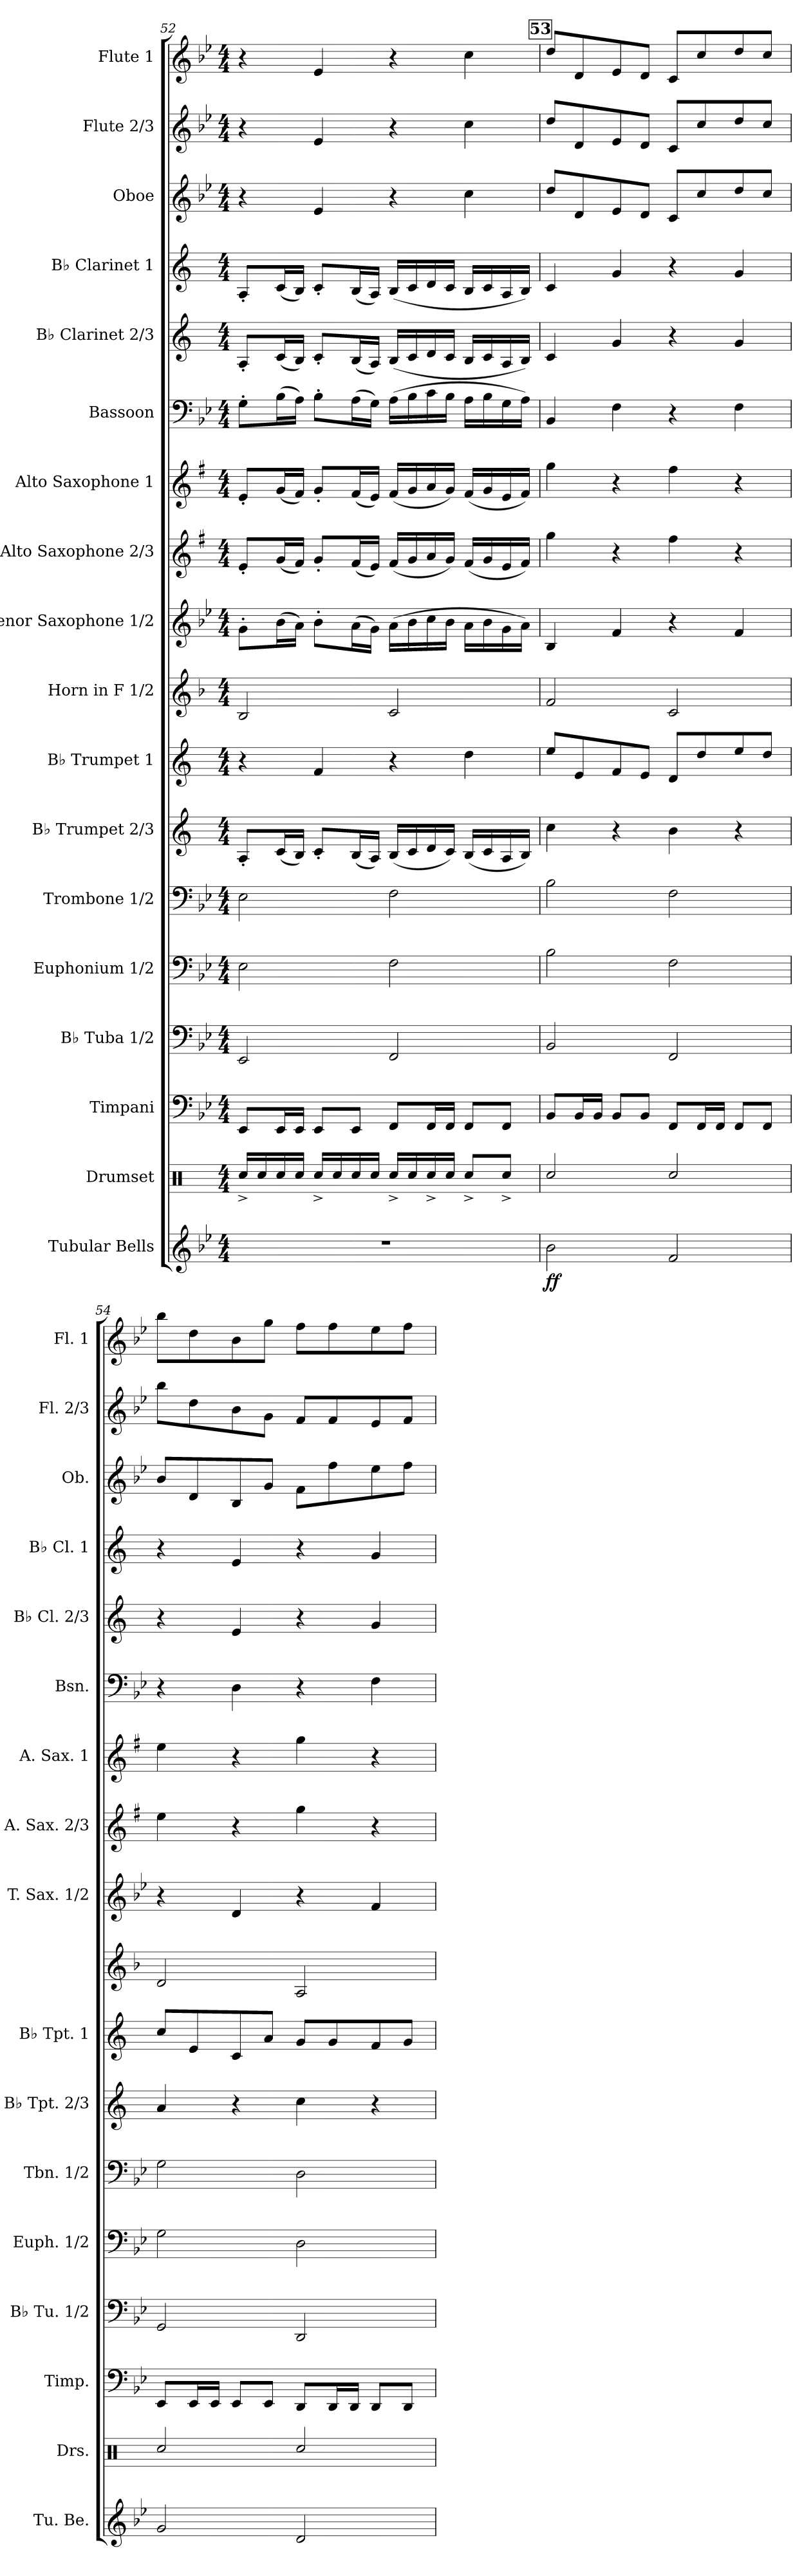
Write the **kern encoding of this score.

**kern	**dynam	**kern	**kern	**kern	**kern	**kern	**kern	**kern	**kern	**kern	**kern	**kern	**kern	**kern	**kern	**kern	**kern	**kern
*part18	*part18	*part17	*part16	*part15	*part14	*part13	*part12	*part11	*part10	*part9	*part8	*part7	*part6	*part5	*part4	*part3	*part2	*part1
*staff18	*staff18	*staff17	*staff16	*staff15	*staff14	*staff13	*staff12	*staff11	*staff10	*staff9	*staff8	*staff7	*staff6	*staff5	*staff4	*staff3	*staff2	*staff1
*I"Tubular Bells	*	*I"Drumset	*I"Timpani	*I"B♭ Tuba 1/2	*I"Euphonium 1/2	*I"Trombone 1/2	*I"B♭ Trumpet 2/3	*I"B♭ Trumpet 1	*I"Horn in F 1/2	*I"Tenor Saxophone 1/2	*I"Alto Saxophone 2/3	*I"Alto Saxophone 1	*I"Bassoon	*I"B♭ Clarinet 2/3	*I"B♭ Clarinet 1	*I"Oboe	*I"Flute 2/3	*I"Flute 1
*I'Tu. Be.	*	*I'Drs.	*I'Timp.	*I'B♭ Tu. 1/2	*I'Euph. 1/2	*I'Tbn. 1/2	*I'B♭ Tpt. 2/3	*I'B♭ Tpt. 1	*	*I'T. Sax. 1/2	*I'A. Sax. 2/3	*I'A. Sax. 1	*I'Bsn.	*I'B♭ Cl. 2/3	*I'B♭ Cl. 1	*I'Ob.	*I'Fl. 2/3	*I'Fl. 1
*clefG2	*	*clefX	*clefF4	*clefF4	*clefF4	*clefF4	*clefG2	*clefG2	*clefG2	*clefG2	*clefG2	*clefG2	*clefF4	*clefG2	*clefG2	*clefG2	*clefG2	*clefG2
*	*	*	*	*	*	*	*ITrd1c2	*ITrd1c2	*ITrd4c7	*ITrd8c14	*ITrd5c9	*ITrd5c9	*	*ITrd1c2	*ITrd1c2	*	*	*
*k[b-e-]	*	*k[]	*k[b-e-]	*k[b-e-]	*k[b-e-]	*k[b-e-]	*k[b-e-]	*k[b-e-]	*k[b-e-]	*k[b-e-]	*k[b-e-]	*k[b-e-]	*k[b-e-]	*k[b-e-]	*k[b-e-]	*k[b-e-]	*k[b-e-]	*k[b-e-]
*M4/4	*	*M4/4	*M4/4	*M4/4	*M4/4	*M4/4	*M4/4	*M4/4	*M4/4	*M4/4	*M4/4	*M4/4	*M4/4	*M4/4	*M4/4	*M4/4	*M4/4	*M4/4
=52	=52	=52	=52	=52	=52	=52	=52	=52	=52	=52	=52	=52	=52	=52	=52	=52	=52	=52
1r	.	16Rcc^/LL	8EE-/L	2EE-/	2E-\	2E-\	8G'/L	4r	2E-/	8G'\L	8G'/L	8G'/L	8G'\L	8G'/L	8G'/L	4r	4r	4r
.	.	16Rcc/	.	.	.	.	.	.	.	.	.	.	.	.	.	.	.	.
.	.	16Rcc/	16EE-/L	.	.	.	(16B-/L	.	.	(16B-\L	(16B-/L	(16B-/L	(16B-\L	(16B-/L	(16B-/L	.	.	.
.	.	16Rcc/JJ	16EE-/JJ	.	.	.	16A/JJ)	.	.	16A\JJ)	16A/JJ)	16A/JJ)	16A\JJ)	16A/JJ)	16A/JJ)	.	.	.
.	.	16Rcc^/LL	8EE-/L	.	.	.	8B-'/L	4e-/	.	8B-'\L	8B-'/L	8B-'/L	8B-'\L	8B-'/L	8B-'/L	4e-/	4e-/	4e-/
.	.	16Rcc/	.	.	.	.	.	.	.	.	.	.	.	.	.	.	.	.
.	.	16Rcc/	8EE-/J	.	.	.	(16A/L	.	.	(16A\L	(16A/L	(16A/L	(16A\L	(16A/L	(16A/L	.	.	.
.	.	16Rcc/JJ	.	.	.	.	16G/JJ)	.	.	16G\JJ)	16G/JJ)	16G/JJ)	16G\JJ)	16G/JJ)	16G/JJ)	.	.	.
.	.	16Rcc^/LL	8FF/L	2FF/	2F\	2F\	(16A/LL	4r	2F/	(16A\LL	(16A/LL	(16A/LL	(16A\LL	(16A/LL	(16A/LL	4r	4r	4r
.	.	16Rcc/	.	.	.	.	16B-/	.	.	16B-\	16B-/	16B-/	16B-\	16B-/	16B-/	.	.	.
.	.	16Rcc^/	16FF/L	.	.	.	16c/	.	.	16c\	16c/	16c/	16c\	16c/	16c/	.	.	.
.	.	16Rcc/JJ	16FF/JJ	.	.	.	16B-/JJ)	.	.	16B-\JJ	16B-/JJ)	16B-/JJ)	16B-\JJ	16B-/JJ	16B-/JJ	.	.	.
.	.	8Rcc^/L	8FF/L	.	.	.	(16A/LL	4cc\	.	16A\LL	(16A/LL	(16A/LL	16A\LL	16A/LL	16A/LL	4cc\	4cc\	4cc\
.	.	.	.	.	.	.	16B-/	.	.	16B-\	16B-/	16B-/	16B-\	16B-/	16B-/	.	.	.
.	.	8Rcc^/J	8FF/J	.	.	.	16G/	.	.	16G\	16G/	16G/	16G\	16G/	16G/	.	.	.
.	.	.	.	.	.	.	16A/JJ)	.	.	16A\JJ)	16A/JJ)	16A/JJ)	16A\JJ)	16A/JJ)	16A/JJ)	.	.	.
!!LO:REH:place=s1:a:B:fs=14:t=53
=53	=53	=53	=53	=53	=53	=53	=53	=53	=53	=53	=53	=53	=53	=53	=53	=53	=53	=53
!	!LO:DY:b	!	!	!	!	!	!	!	!	!	!	!	!	!	!	!	!	!
2b-\	ff	2Rcc/	8BB-/L	2BB-/	2B-\	2B-\	4b-\	8dd/L	2B-/	4BB-/	4b-\	4b-\	4BB-/	4B-/	4B-/	8dd/L	8dd/L	8dd/L
.	.	.	16BB-/L	.	.	.	.	8d/	.	.	.	.	.	.	.	8d/	8d/	8d/
.	.	.	16BB-/JJ	.	.	.	.	.	.	.	.	.	.	.	.	.	.	.
.	.	.	8BB-/L	.	.	.	4r	8e-/	.	4F/	4r	4r	4F\	4f/	4f/	8e-/	8e-/	8e-/
.	.	.	8BB-/J	.	.	.	.	8d/J	.	.	.	.	.	.	.	8d/J	8d/J	8d/J
2f/	.	2Rcc/	8FF/L	2FF/	2F\	2F\	4a\	8c/L	2F/	4r	4a\	4a\	4r	4r	4r	8c/L	8c/L	8c/L
.	.	.	16FF/L	.	.	.	.	8cc/	.	.	.	.	.	.	.	8cc/	8cc/	8cc/
.	.	.	16FF/JJ	.	.	.	.	.	.	.	.	.	.	.	.	.	.	.
.	.	.	8FF/L	.	.	.	4r	8dd/	.	4F/	4r	4r	4F\	4f/	4f/	8dd/	8dd/	8dd/
.	.	.	8FF/J	.	.	.	.	8cc/J	.	.	.	.	.	.	.	8cc/J	8cc/J	8cc/J
!!LO:PB:g=z
=54	=54	=54	=54	=54	=54	=54	=54	=54	=54	=54	=54	=54	=54	=54	=54	=54	=54	=54
2g/	.	2Rcc/	8EE-/L	2GG/	2G\	2G\	4g/	8b-/L	2G/	4r	4g\	4g\	4r	4r	4r	8b-/L	8bb-\L	8bb-\L
.	.	.	16EE-/L	.	.	.	.	8d/	.	.	.	.	.	.	.	8d/	8dd\	8dd\
.	.	.	16EE-/JJ	.	.	.	.	.	.	.	.	.	.	.	.	.	.	.
.	.	.	8EE-/L	.	.	.	4r	8B-/	.	4D/	4r	4r	4D\	4d/	4d/	8B-/	8b-\	8b-\
.	.	.	8EE-/J	.	.	.	.	8g/J	.	.	.	.	.	.	.	8g/J	8g\J	8gg\J
2d/	.	2Rcc/	8DD/L	2DD/	2D\	2D\	4b-\	8f/L	2D/	4r	4b-\	4b-\	4r	4r	4r	8f\L	8f/L	8ff\L
.	.	.	16DD/L	.	.	.	.	8f/	.	.	.	.	.	.	.	8ff\	8f/	8ff\
.	.	.	16DD/JJ	.	.	.	.	.	.	.	.	.	.	.	.	.	.	.
.	.	.	8DD/L	.	.	.	4r	8e-/	.	4F/	4r	4r	4F\	4f/	4f/	8ee-\	8e-/	8ee-\
.	.	.	8DD/J	.	.	.	.	8f/J	.	.	.	.	.	.	.	8ff\J	8f/J	8ff\J
=	=	=	=	=	=	=	=	=	=	=	=	=	=	=	=	=	=	=
*-	*-	*-	*-	*-	*-	*-	*-	*-	*-	*-	*-	*-	*-	*-	*-	*-	*-	*-
